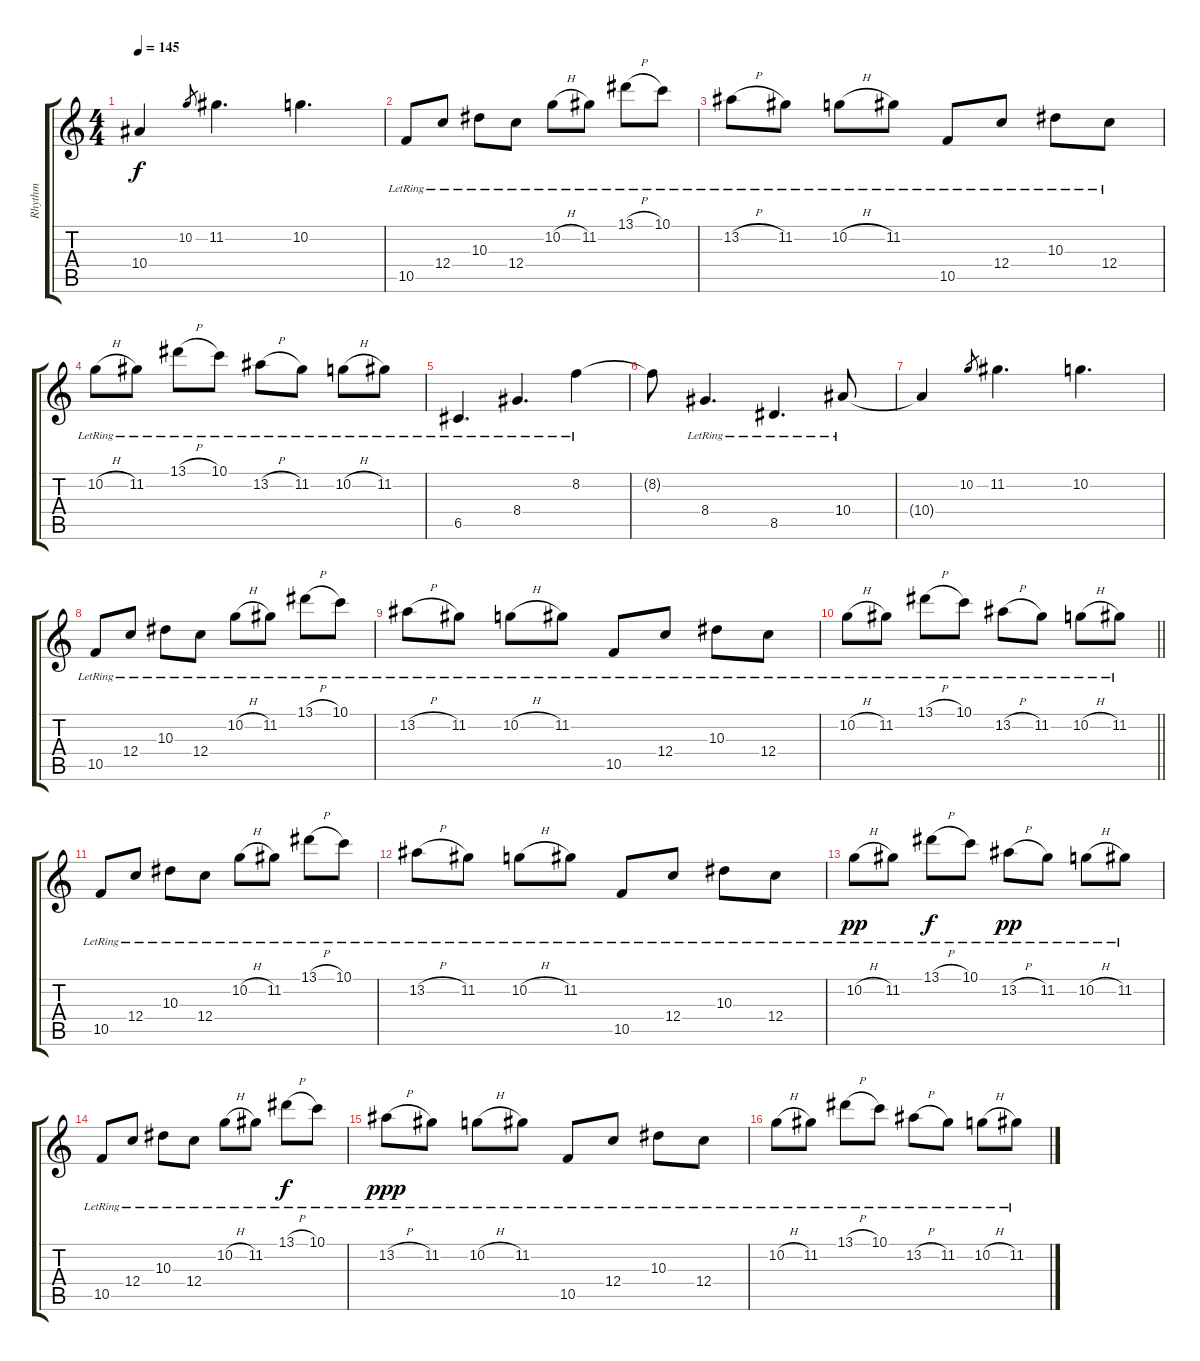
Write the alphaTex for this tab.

\track ("Rhythm" "Rhythm") {instrument electricguitarjazz}
\staff {score tabs}
\tuning (D4 A3 F3 C3 G2 C2) {hide}
\ts (4 4)
\tempo 145
\clef g2
\ks c
10.4{t}.4{dy f} 10.2.8{gr} 11.2.4{d} 10.2.4{d} |
10.5{lr}.8 12.4{lr}.8 10.3{lr}.8 12.4{lr}.8 10.2{h lr}.8 11.2{lr}.8 13.1{h lr}.8 10.1{lr}.8 |
13.2{h lr}.8 11.2{lr}.8 10.2{h lr}.8 11.2{lr}.8 10.5{lr}.8 12.4{lr}.8 10.3{lr}.8 12.4{lr}.8 |
10.2{h lr}.8 11.2{lr}.8 13.1{h lr}.8 10.1{lr}.8 13.2{h lr}.8 11.2{lr}.8 10.2{h lr}.8 11.2{lr}.8 |
6.5{lr}.4{d} 8.4{lr}.4{d} 8.2{lr}.4 |
8.2{t}.8 8.4{lr}.4{d} 8.5{lr}.4{d} 10.4{lr}.8 |
10.4{t}.4 10.2.8{gr} 11.2.4{d} 10.2.4{d} |
10.5{lr}.8 12.4{lr}.8 10.3{lr}.8 12.4{lr}.8 10.2{h lr}.8 11.2{lr}.8 13.1{h lr}.8 10.1{lr}.8 |
13.2{h lr}.8 11.2{lr}.8 10.2{h lr}.8 11.2{lr}.8 10.5{lr}.8 12.4{lr}.8 10.3{lr}.8 12.4{lr}.8 |
\barLineRight lightlight
10.2{h lr}.8 11.2{lr}.8 13.1{h lr}.8 10.1{lr}.8 13.2{h lr}.8 11.2{lr}.8 10.2{h lr}.8 11.2{lr}.8 |
10.5{lr}.8 12.4{lr}.8 10.3{lr}.8 12.4{lr}.8 10.2{h lr}.8 11.2{lr}.8 13.1{h lr}.8 10.1{lr}.8 |
13.2{h lr}.8 11.2{lr}.8 10.2{h lr}.8 11.2{lr}.8 10.5{lr}.8 12.4{lr}.8 10.3{lr}.8 12.4{lr}.8 |
10.2{h lr}.8{dy pp} 11.2{lr}.8 13.1{h lr}.8{dy f} 10.1{lr}.8 13.2{h lr}.8{dy pp} 11.2{lr}.8 10.2{h lr}.8 11.2{lr}.8 |
10.5{lr}.8 12.4{lr}.8 10.3{lr}.8 12.4{lr}.8 10.2{h lr}.8 11.2{lr}.8 13.1{h lr}.8{dy f} 10.1{lr}.8 |
13.2{h lr}.8{dy ppp} 11.2{lr}.8 10.2{h lr}.8 11.2{lr}.8 10.5{lr}.8 12.4{lr}.8 10.3{lr}.8 12.4{lr}.8 |
10.2{h lr}.8 11.2{lr}.8 13.1{h lr}.8 10.1{lr}.8 13.2{h lr}.8 11.2{lr}.8 10.2{h lr}.8 11.2{lr}.8
